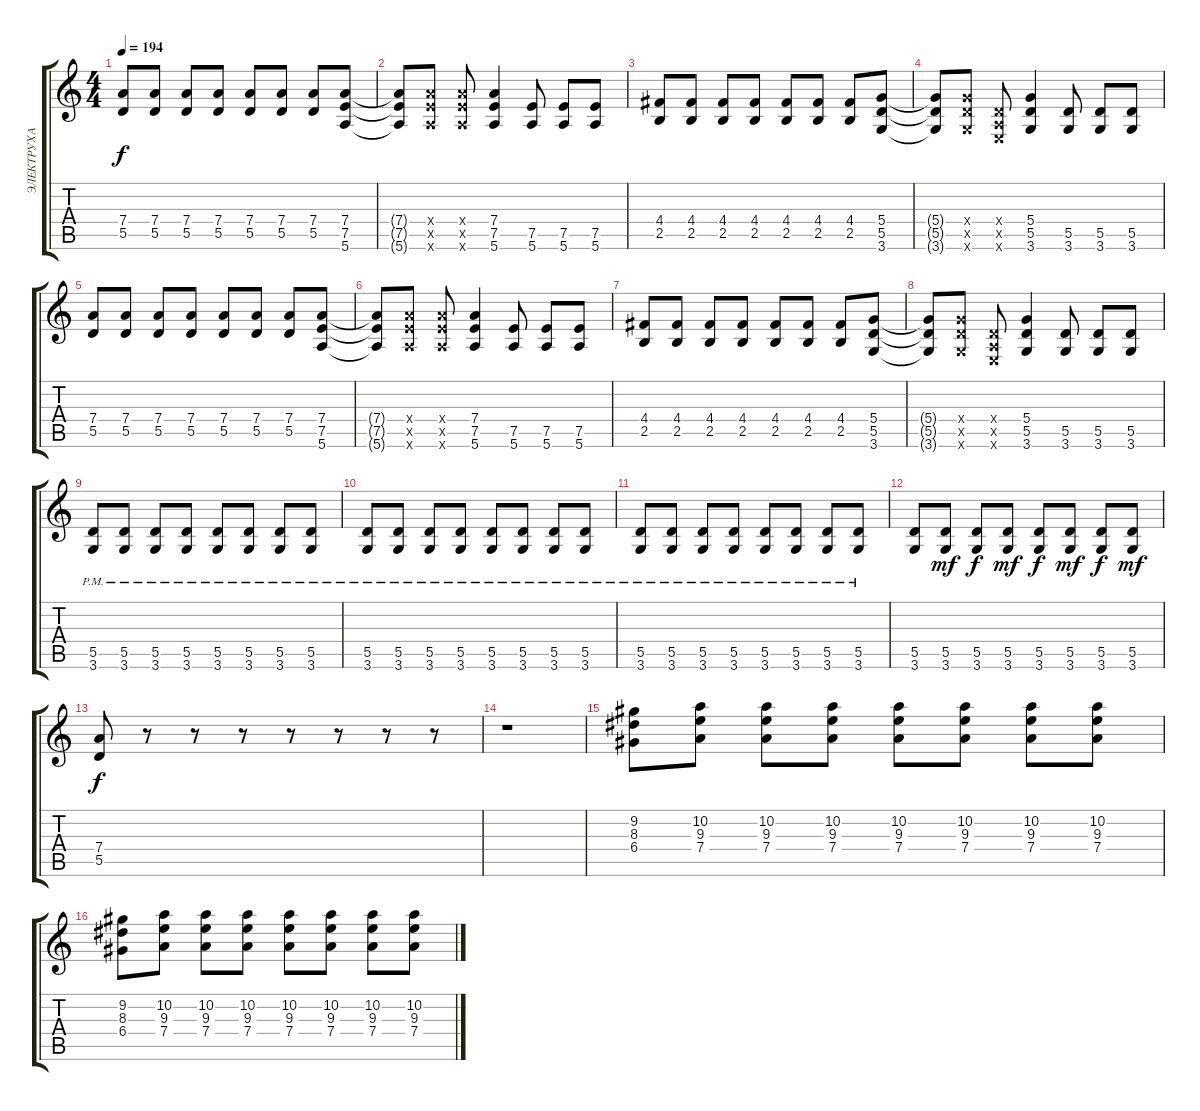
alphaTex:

\track ("ЭЛЕКТРУХА" "ЭЛЕКТРУХА") {instrument electricguitarclean}
\staff {score tabs}
\tuning (E4 B3 G3 D3 A2 E2) {hide}
\ts (4 4)
\tempo 194
\clef g2
\ks c
(7.4 5.5).8{dy f} (7.4 5.5).8 (7.4 5.5).8 (7.4 5.5).8 (7.4 5.5).8 (7.4 5.5).8 (7.4 5.5).8 (7.4 7.5 5.6).8 |
(7.4{t} 7.5{t} 5.6{t}).8 (7.4{x} 7.5{x} 5.6{x}).8 (7.4{x} 7.5{x} 5.6{x}).8 (7.4 7.5 5.6).4 (7.5 5.6).8 (7.5 5.6).8 (7.5 5.6).8 |
(4.4 2.5).8 (4.4 2.5).8 (4.4 2.5).8 (4.4 2.5).8 (4.4 2.5).8 (4.4 2.5).8 (4.4 2.5).8 (5.4 5.5 3.6).8 |
(5.4{t} 5.5{t} 3.6{t}).8 (5.4{x} 5.5{x} 3.6{x}).8 (0.4{x} 0.5{x} 0.6{x}).8 (5.4 5.5 3.6).4 (5.5 3.6).8 (5.5 3.6).8 (5.5 3.6).8 |
(7.4 5.5).8 (7.4 5.5).8 (7.4 5.5).8 (7.4 5.5).8 (7.4 5.5).8 (7.4 5.5).8 (7.4 5.5).8 (7.4 7.5 5.6).8 |
(7.4{t} 7.5{t} 5.6{t}).8 (7.4{x} 7.5{x} 5.6{x}).8 (7.4{x} 7.5{x} 5.6{x}).8 (7.4 7.5 5.6).4 (7.5 5.6).8 (7.5 5.6).8 (7.5 5.6).8 |
(4.4 2.5).8 (4.4 2.5).8 (4.4 2.5).8 (4.4 2.5).8 (4.4 2.5).8 (4.4 2.5).8 (4.4 2.5).8 (5.4 5.5 3.6).8 |
(5.4{t} 5.5{t} 3.6{t}).8 (5.4{x} 5.5{x} 3.6{x}).8 (0.4{x} 0.5{x} 0.6{x}).8 (5.4 5.5 3.6).4 (5.5 3.6).8 (5.5 3.6).8 (5.5 3.6).8 |
(5.5{pm} 3.6{pm}).8 (5.5{pm} 3.6{pm}).8 (5.5{pm} 3.6{pm}).8 (5.5{pm} 3.6{pm}).8 (5.5{pm} 3.6{pm}).8 (5.5{pm} 3.6{pm}).8 (5.5{pm} 3.6{pm}).8 (5.5{pm} 3.6{pm}).8 |
(5.5{pm} 3.6{pm}).8 (5.5{pm} 3.6{pm}).8 (5.5{pm} 3.6{pm}).8 (5.5{pm} 3.6{pm}).8 (5.5{pm} 3.6{pm}).8 (5.5{pm} 3.6{pm}).8 (5.5{pm} 3.6{pm}).8 (5.5{pm} 3.6{pm}).8 |
(5.5{pm} 3.6{pm}).8 (5.5{pm} 3.6{pm}).8 (5.5{pm} 3.6{pm}).8 (5.5{pm} 3.6{pm}).8 (5.5{pm} 3.6{pm}).8 (5.5{pm} 3.6{pm}).8 (5.5{pm} 3.6{pm}).8 (5.5{pm} 3.6{pm}).8 |
(5.5 3.6).8 (5.5 3.6).8{dy mf} (5.5 3.6).8{dy f} (5.5 3.6).8{dy mf} (5.5 3.6).8{dy f} (5.5 3.6).8{dy mf} (5.5 3.6).8{dy f} (5.5 3.6).8{dy mf} |
(7.4 5.5).8{dy f} r.8 r.8 r.8 r.8 r.8 r.8 r.8 |
r.1 |
(9.2 8.3 6.4).8 (10.2 9.3 7.4).8 (10.2 9.3 7.4).8 (10.2 9.3 7.4).8 (10.2 9.3 7.4).8 (10.2 9.3 7.4).8 (10.2 9.3 7.4).8 (10.2 9.3 7.4).8 |
(9.2 8.3 6.4).8 (10.2 9.3 7.4).8 (10.2 9.3 7.4).8 (10.2 9.3 7.4).8 (10.2 9.3 7.4).8 (10.2 9.3 7.4).8 (10.2 9.3 7.4).8 (10.2 9.3 7.4).8
